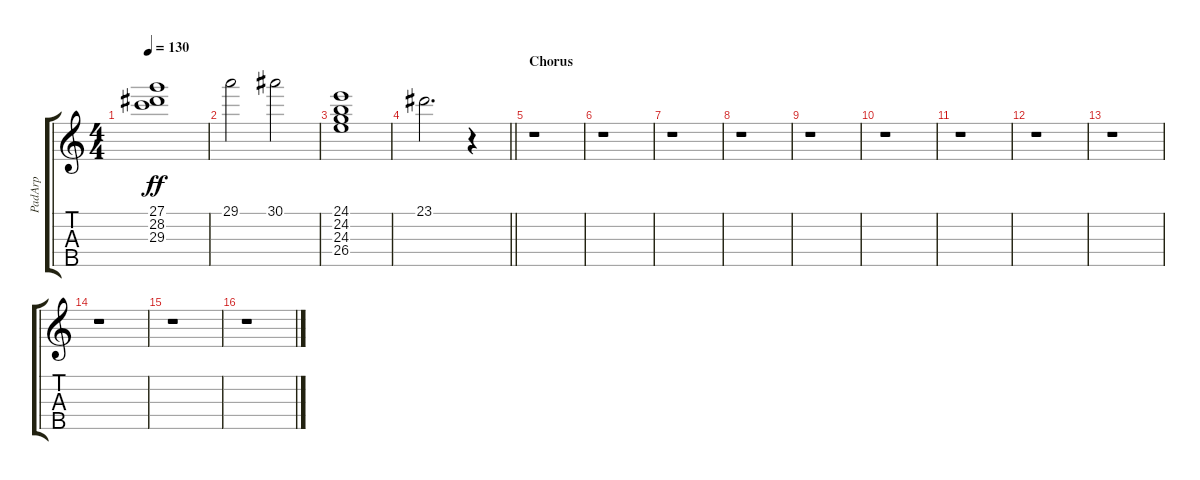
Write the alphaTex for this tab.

\track ("PadArp" "PadArp") {instrument pad5bowed}
\staff {score tabs}
\tuning (E4 B3 G3 D3 A2) {hide}
\ts (4 4)
\tempo 130
\clef g2
\ks c
(27.1 28.2 29.3).1{dy ff} |
29.1.2 30.1.2 |
(24.1 24.2 24.3 26.4).1 |
\barLineRight lightlight
23.1.2{d} r.4 |
\section ("" "Chorus")
r.1 |
r.1 |
r.1 |
r.1 |
r.1 |
r.1 |
r.1 |
r.1 |
r.1 |
r.1 |
r.1 |
r.1
